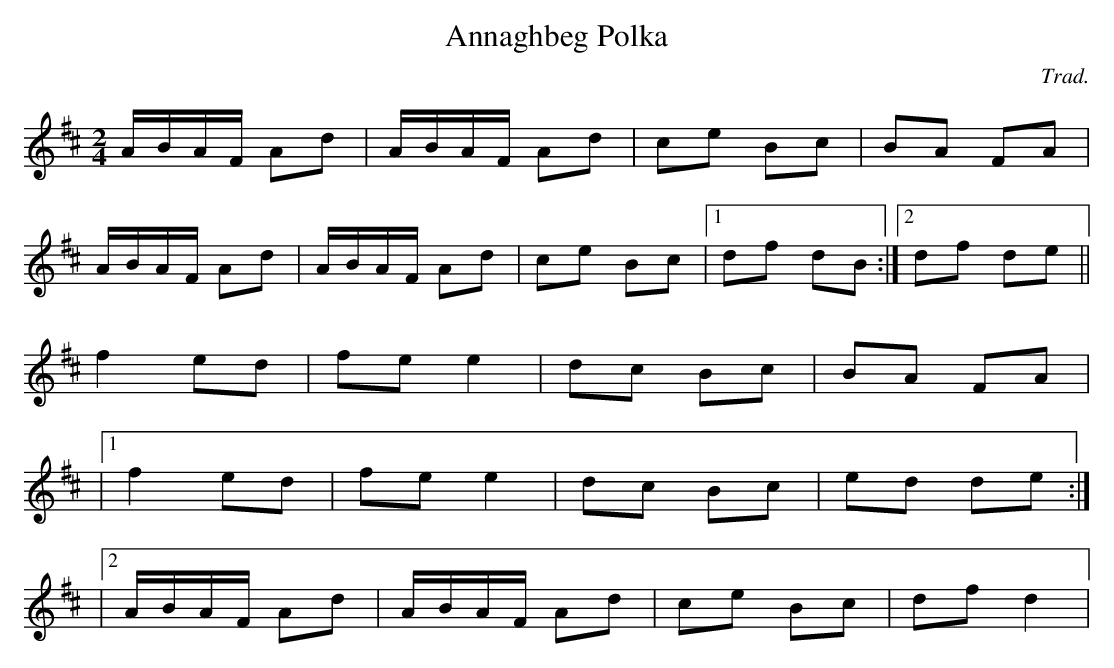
X:1
T:Annaghbeg Polka
C:Trad.
M:2/4
L:1/8
K:D
A/B/A/F/ Ad|A/B/A/F/ Ad|ce Bc|BA FA|
A/B/A/F/ Ad|A/B/A/F/ Ad|ce Bc|1 df dB:|2  df de||
f2ed|fe e2|dc Bc|BA FA|
|1 f2ed|fe e2|dc Bc|ed de:|
|2 A/B/A/F/ Ad|A/B/A/F/ Ad|ce Bc|df d2|
